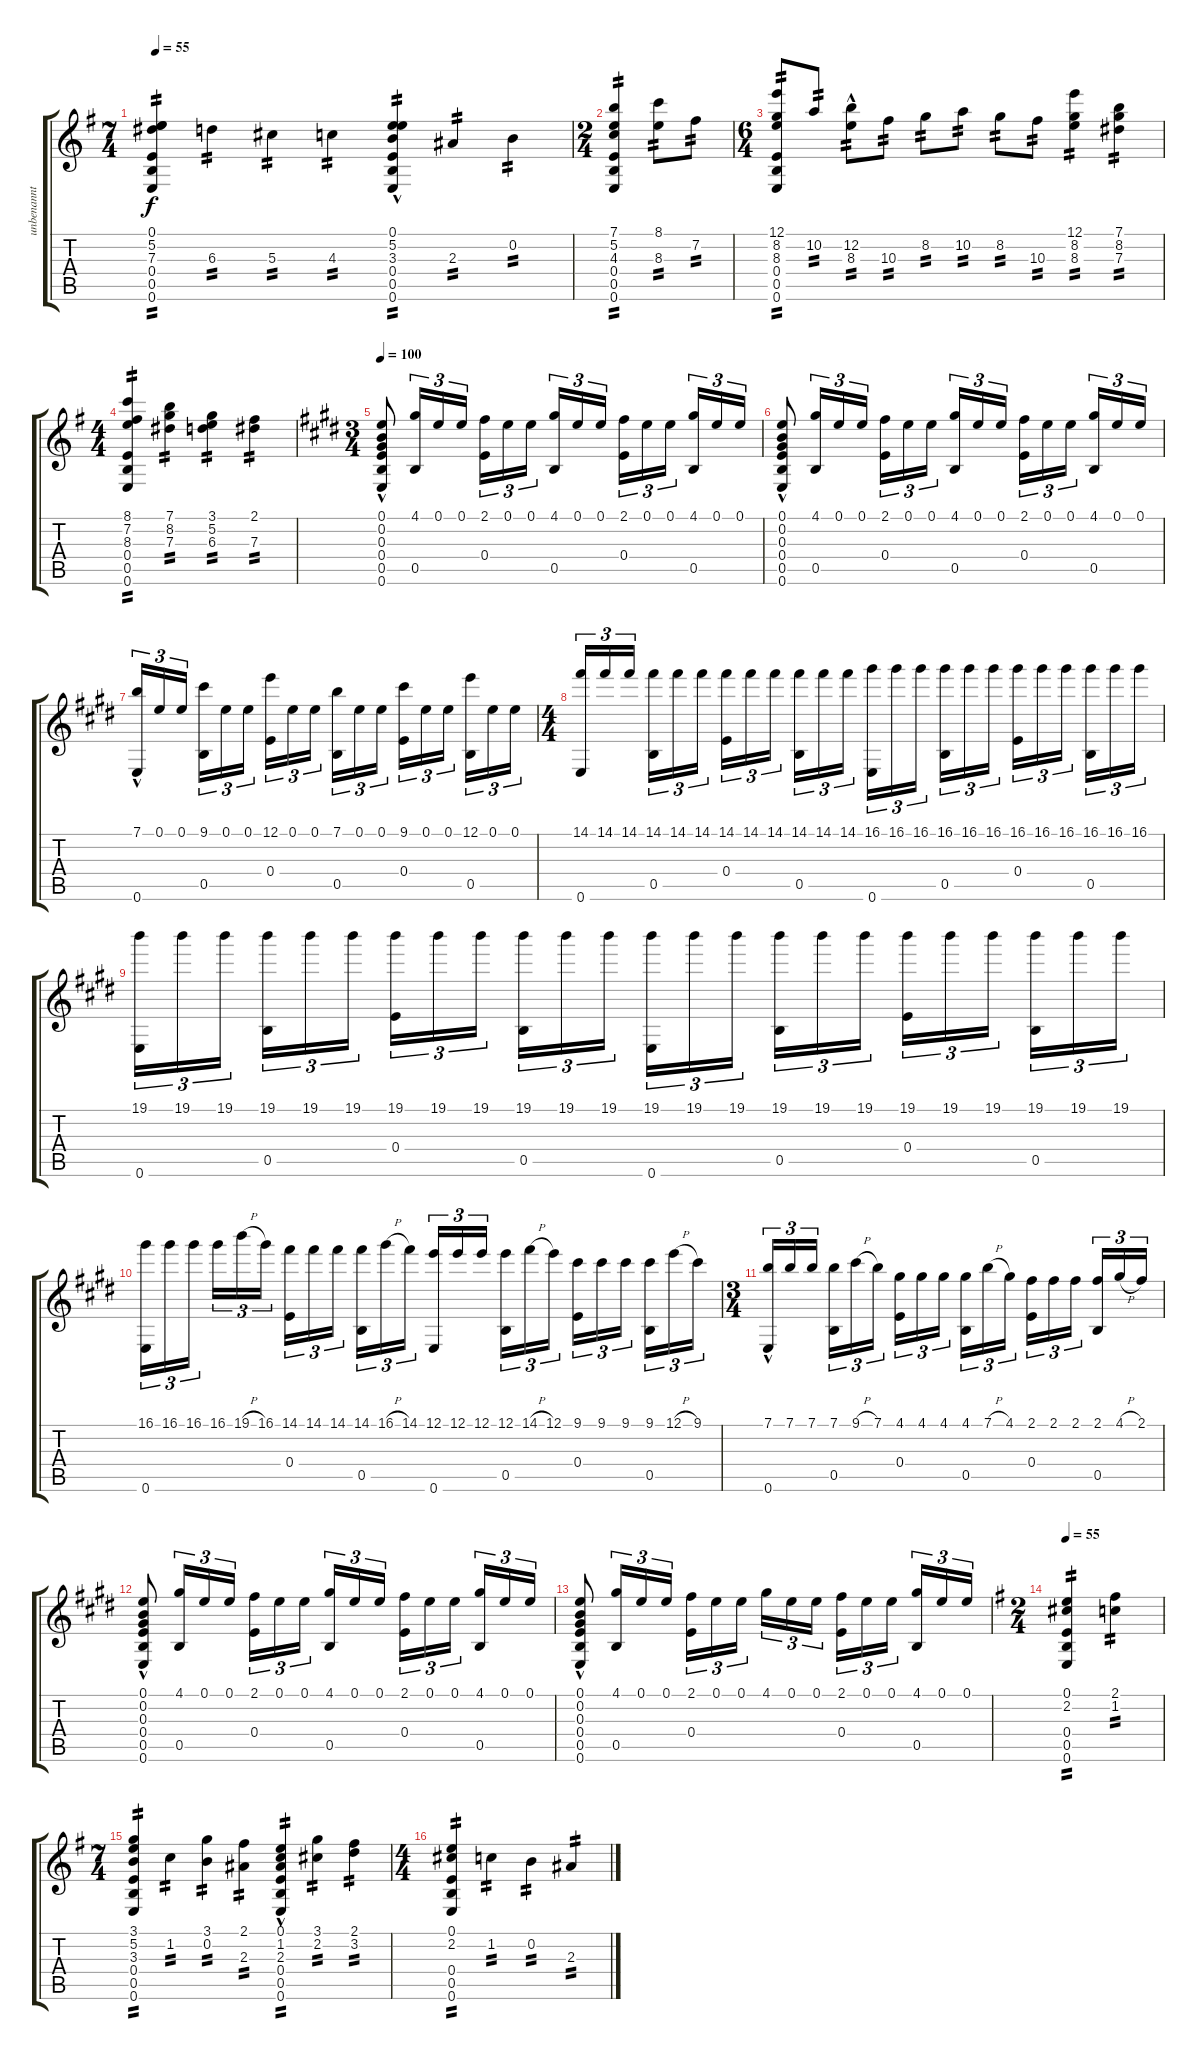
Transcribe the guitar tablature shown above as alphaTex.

\track ("unbenannt" "unbenannt") {instrument acousticguitarnylon}
\staff {score tabs}
\tuning (E4 B3 Ab3 E3 B2 E2) {hide}
\ts (7 4)
\tempo 55
\clef g2
\ks g
(0.1 5.2 7.3 0.4 0.5 0.6).4{tp 2 dy f} 6.3.4{tp 2} 5.3.4{tp 2} 4.3.4{tp 2} (0.1{hac} 5.2{hac} 3.3 0.4{hac} 0.5{hac} 0.6{hac}).4{tp 2} 2.3.4{tp 2} 0.2.4{tp 2} |
\ts (2 4)
(7.1 5.2 4.3 0.4 0.5 0.6).4{tp 2} (8.1 8.3).8{tp 2} 7.2.8{tp 2} |
\ts (6 4)
(12.1 8.2 8.3 0.4 0.5 0.6).8{tp 2} 10.2.8{tp 2} (12.2{hac} 8.3).8{tp 2} 10.3.8{tp 2} 8.2.8{tp 2} 10.2.8{tp 2} 8.2.8{tp 2} 10.3.8{tp 2} (12.1 8.2 8.3).4{tp 2} (7.1 8.2 7.3).4{tp 2} |
\ts (4 4)
(8.1 7.2 8.3 0.4 0.5 0.6).4{tp 2} (7.1 8.2 7.3).4{tp 2} (3.1 5.2 6.3).4{tp 2} (2.1 7.3).4{tp 2} |
\ts (3 4)
\tempo 100
\ks e
(0.1 0.2 0.3 0.4 0.5 0.6{hac}).8 (4.1 0.5).16{tu (3 2)} 0.1.16{tu (3 2)} 0.1.16{tu (3 2)} (2.1 0.4).16{tu (3 2)} 0.1.16{tu (3 2)} 0.1.16{tu (3 2)} (4.1 0.5).16{tu (3 2)} 0.1.16{tu (3 2)} 0.1.16{tu (3 2)} (2.1 0.4).16{tu (3 2)} 0.1.16{tu (3 2)} 0.1.16{tu (3 2)} (4.1 0.5).16{tu (3 2)} 0.1.16{tu (3 2)} 0.1.16{tu (3 2)} |
(0.1 0.2 0.3 0.4 0.5 0.6{hac}).8 (4.1 0.5).16{tu (3 2)} 0.1.16{tu (3 2)} 0.1.16{tu (3 2)} (2.1 0.4).16{tu (3 2)} 0.1.16{tu (3 2)} 0.1.16{tu (3 2)} (4.1 0.5).16{tu (3 2)} 0.1.16{tu (3 2)} 0.1.16{tu (3 2)} (2.1 0.4).16{tu (3 2)} 0.1.16{tu (3 2)} 0.1.16{tu (3 2)} (4.1 0.5).16{tu (3 2)} 0.1.16{tu (3 2)} 0.1.16{tu (3 2)} |
(7.1 0.6{hac}).16{tu (3 2)} 0.1.16{tu (3 2)} 0.1.16{tu (3 2)} (9.1 0.5).16{tu (3 2)} 0.1.16{tu (3 2)} 0.1.16{tu (3 2)} (12.1 0.4).16{tu (3 2)} 0.1.16{tu (3 2)} 0.1.16{tu (3 2)} (7.1 0.5).16{tu (3 2)} 0.1.16{tu (3 2)} 0.1.16{tu (3 2)} (9.1 0.4).16{tu (3 2)} 0.1.16{tu (3 2)} 0.1.16{tu (3 2)} (12.1 0.5).16{tu (3 2)} 0.1.16{tu (3 2)} 0.1.16{tu (3 2)} |
\ts (4 4)
(14.1 0.6).16{tu (3 2)} 14.1.16{tu (3 2)} 14.1.16{tu (3 2)} (14.1 0.5).16{tu (3 2)} 14.1.16{tu (3 2)} 14.1.16{tu (3 2)} (14.1 0.4).16{tu (3 2)} 14.1.16{tu (3 2)} 14.1.16{tu (3 2)} (14.1 0.5).16{tu (3 2)} 14.1.16{tu (3 2)} 14.1.16{tu (3 2)} (16.1 0.6).16{tu (3 2)} 16.1.16{tu (3 2)} 16.1.16{tu (3 2)} (16.1 0.5).16{tu (3 2)} 16.1.16{tu (3 2)} 16.1.16{tu (3 2)} (16.1 0.4).16{tu (3 2)} 16.1.16{tu (3 2)} 16.1.16{tu (3 2)} (16.1 0.5).16{tu (3 2)} 16.1.16{tu (3 2)} 16.1.16{tu (3 2)} |
(19.1 0.6).16{tu (3 2)} 19.1.16{tu (3 2)} 19.1.16{tu (3 2)} (19.1 0.5).16{tu (3 2)} 19.1.16{tu (3 2)} 19.1.16{tu (3 2)} (19.1 0.4).16{tu (3 2)} 19.1.16{tu (3 2)} 19.1.16{tu (3 2)} (19.1 0.5).16{tu (3 2)} 19.1.16{tu (3 2)} 19.1.16{tu (3 2)} (19.1 0.6).16{tu (3 2)} 19.1.16{tu (3 2)} 19.1.16{tu (3 2)} (19.1 0.5).16{tu (3 2)} 19.1.16{tu (3 2)} 19.1.16{tu (3 2)} (19.1 0.4).16{tu (3 2)} 19.1.16{tu (3 2)} 19.1.16{tu (3 2)} (19.1 0.5).16{tu (3 2)} 19.1.16{tu (3 2)} 19.1.16{tu (3 2)} |
(16.1 0.6).16{tu (3 2)} 16.1.16{tu (3 2)} 16.1.16{tu (3 2)} 16.1.16{tu (3 2)} 19.1{h}.16{tu (3 2)} 16.1.16{tu (3 2)} (14.1 0.4).16{tu (3 2)} 14.1.16{tu (3 2)} 14.1.16{tu (3 2)} (14.1 0.5).16{tu (3 2)} 16.1{h}.16{tu (3 2)} 14.1.16{tu (3 2)} (12.1 0.6).16{tu (3 2)} 12.1.16{tu (3 2)} 12.1.16{tu (3 2)} (12.1 0.5).16{tu (3 2)} 14.1{h}.16{tu (3 2)} 12.1.16{tu (3 2)} (9.1 0.4).16{tu (3 2)} 9.1.16{tu (3 2)} 9.1.16{tu (3 2)} (9.1 0.5).16{tu (3 2)} 12.1{h}.16{tu (3 2)} 9.1.16{tu (3 2)} |
\ts (3 4)
(7.1 0.6{hac}).16{tu (3 2)} 7.1.16{tu (3 2)} 7.1.16{tu (3 2)} (7.1 0.5).16{tu (3 2)} 9.1{h}.16{tu (3 2)} 7.1.16{tu (3 2)} (4.1 0.4).16{tu (3 2)} 4.1.16{tu (3 2)} 4.1.16{tu (3 2)} (4.1 0.5).16{tu (3 2)} 7.1{h}.16{tu (3 2)} 4.1.16{tu (3 2)} (2.1 0.4).16{tu (3 2)} 2.1.16{tu (3 2)} 2.1.16{tu (3 2)} (2.1 0.5).16{tu (3 2)} 4.1{h}.16{tu (3 2)} 2.1.16{tu (3 2)} |
(0.1 0.2 0.3 0.4 0.5 0.6{hac}).8 (4.1 0.5).16{tu (3 2)} 0.1.16{tu (3 2)} 0.1.16{tu (3 2)} (2.1 0.4).16{tu (3 2)} 0.1.16{tu (3 2)} 0.1.16{tu (3 2)} (4.1 0.5).16{tu (3 2)} 0.1.16{tu (3 2)} 0.1.16{tu (3 2)} (2.1 0.4).16{tu (3 2)} 0.1.16{tu (3 2)} 0.1.16{tu (3 2)} (4.1 0.5).16{tu (3 2)} 0.1.16{tu (3 2)} 0.1.16{tu (3 2)} |
(0.1 0.2 0.3 0.4 0.5 0.6{hac}).8 (4.1 0.5).16{tu (3 2)} 0.1.16{tu (3 2)} 0.1.16{tu (3 2)} (2.1 0.4).16{tu (3 2)} 0.1.16{tu (3 2)} 0.1.16{tu (3 2)} 4.1.16{tu (3 2)} 0.1.16{tu (3 2)} 0.1.16{tu (3 2)} (2.1 0.4).16{tu (3 2)} 0.1.16{tu (3 2)} 0.1.16{tu (3 2)} (4.1 0.5).16{tu (3 2)} 0.1.16{tu (3 2)} 0.1.16{tu (3 2)} |
\ts (2 4)
\tempo 55
\ks g
(0.1 2.2 0.4 0.5 0.6).4{tp 2} (2.1 1.2).4{tp 2} |
\ts (7 4)
(3.1 5.2 3.3 0.4 0.5 0.6).4{tp 2} 1.2.4{tp 2} (3.1 0.2).4{tp 2} (2.1 2.3).4{tp 2} (0.1{hac} 1.2{hac} 2.3{hac} 0.4{hac} 0.5{hac} 0.6{hac}).4{tp 2} (3.1 2.2).4{tp 2} (2.1 3.2).4{tp 2} |
\ts (4 4)
(0.1 2.2 0.4 0.5 0.6).4{tp 2} 1.2.4{tp 2} 0.2.4{tp 2} 2.3.4{tp 2}
